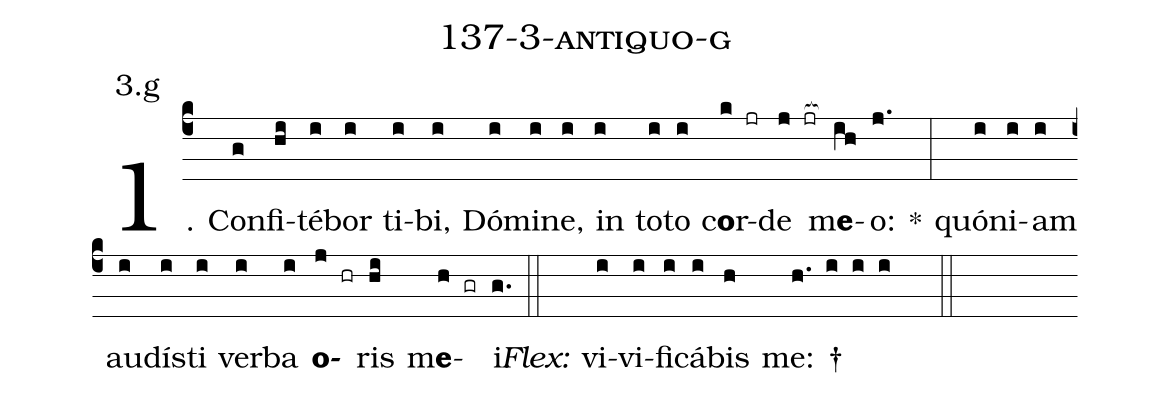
name: 137-3-antiquo-g;
annotation: 3.g;
%%
(c4)1. Con(g)fi(hi)té(i)bor(i) ti(i)bi,(i) Dó(i)mi(i)ne,(i) in(i) to(i)to(i) c<b>o</b>r(k jr)de(j jr[ocb:1{]) m<b>e</b>(ih[ocb:0}])o:(j.) *(:) quón(i)i(i)am(i) au(i)dís(i)ti(i) ver(i)ba(i) <b>o</b>(j hr)ris(hi) m<b>e</b>(h gr)i.(g.) (::)
<i>Flex:</i>()  vi(i)vi(i)fi(i)cá(i)bis(h) me: †(h. i i i  ::)
